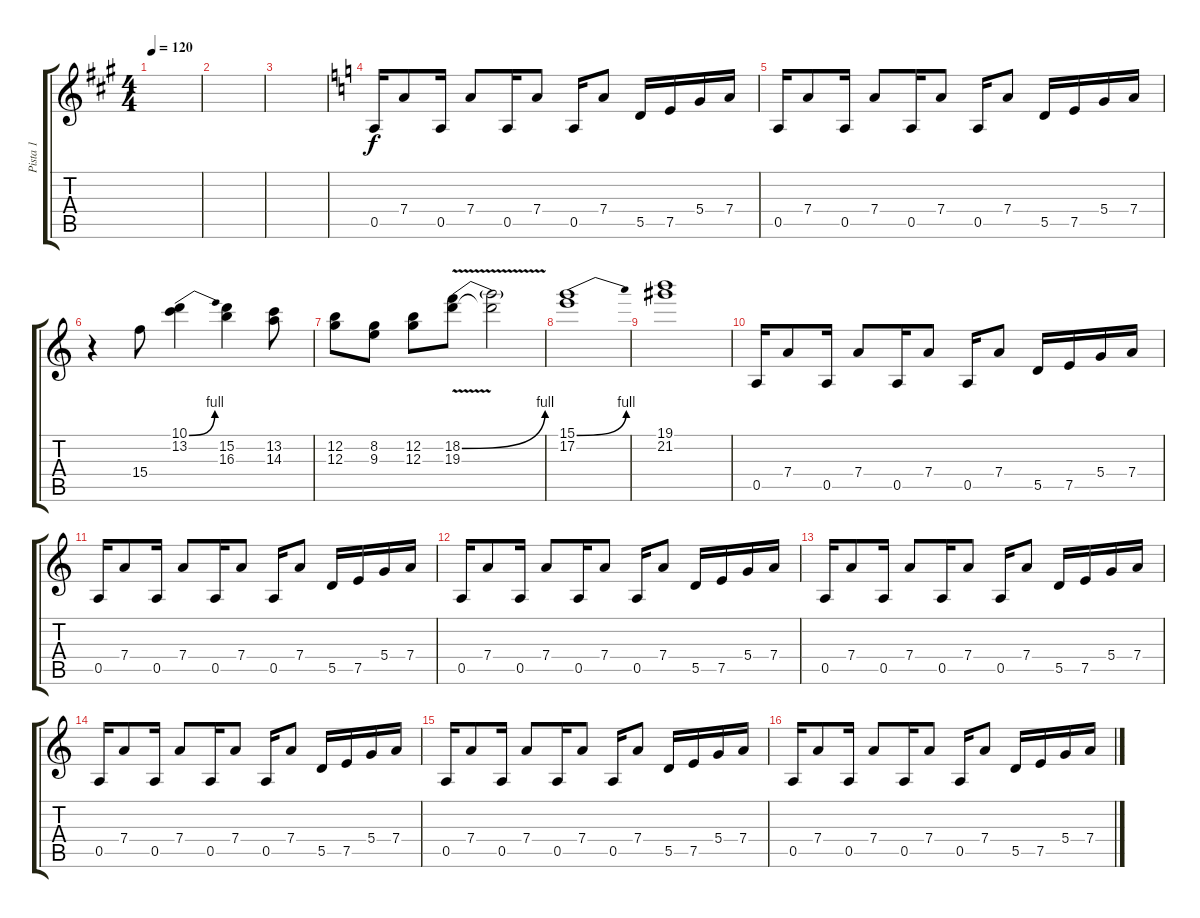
\track ("Pista 1" "Pista 1") {instrument distortionguitar}
\staff {score tabs}
\tuning (E4 B3 G3 D3 A2 E2) {hide}
\ts (4 4)
\tempo 120
\clef g2
\ks a
|
|
|
\ks c
0.5.16 7.4.8 0.5.16 7.4.8 0.5.16 7.4.8 0.5.16 7.4.8 5.5.16 7.5.16 5.4.16 7.4.16 |
0.5.16 7.4.8 0.5.16 7.4.8 0.5.16 7.4.8 0.5.16 7.4.8 5.5.16 7.5.16 5.4.16 7.4.16 |
r.4 15.4.8 (10.1{be (bend 0 0 60 4)} 13.2).4 (15.2 16.3).4 (13.2 14.3).8 |
(12.2 12.3).8 (8.2 9.3).8 (12.2 12.3).8 (18.2{be (bend 0 0 60 4) v} 19.3).8 (18.2{t} 19.3{t}).2 |
(15.1{be (bend 0 0 60 4)} 17.2).1 |
(19.1 21.2).1 |
0.5.16 7.4.8 0.5.16 7.4.8 0.5.16 7.4.8 0.5.16 7.4.8 5.5.16 7.5.16 5.4.16 7.4.16 |
0.5.16 7.4.8 0.5.16 7.4.8 0.5.16 7.4.8 0.5.16 7.4.8 5.5.16 7.5.16 5.4.16 7.4.16 |
0.5.16 7.4.8 0.5.16 7.4.8 0.5.16 7.4.8 0.5.16 7.4.8 5.5.16 7.5.16 5.4.16 7.4.16 |
0.5.16 7.4.8 0.5.16 7.4.8 0.5.16 7.4.8 0.5.16 7.4.8 5.5.16 7.5.16 5.4.16 7.4.16 |
0.5.16 7.4.8 0.5.16 7.4.8 0.5.16 7.4.8 0.5.16 7.4.8 5.5.16 7.5.16 5.4.16 7.4.16 |
0.5.16 7.4.8 0.5.16 7.4.8 0.5.16 7.4.8 0.5.16 7.4.8 5.5.16 7.5.16 5.4.16 7.4.16 |
0.5.16 7.4.8 0.5.16 7.4.8 0.5.16 7.4.8 0.5.16 7.4.8 5.5.16 7.5.16 5.4.16 7.4.16
